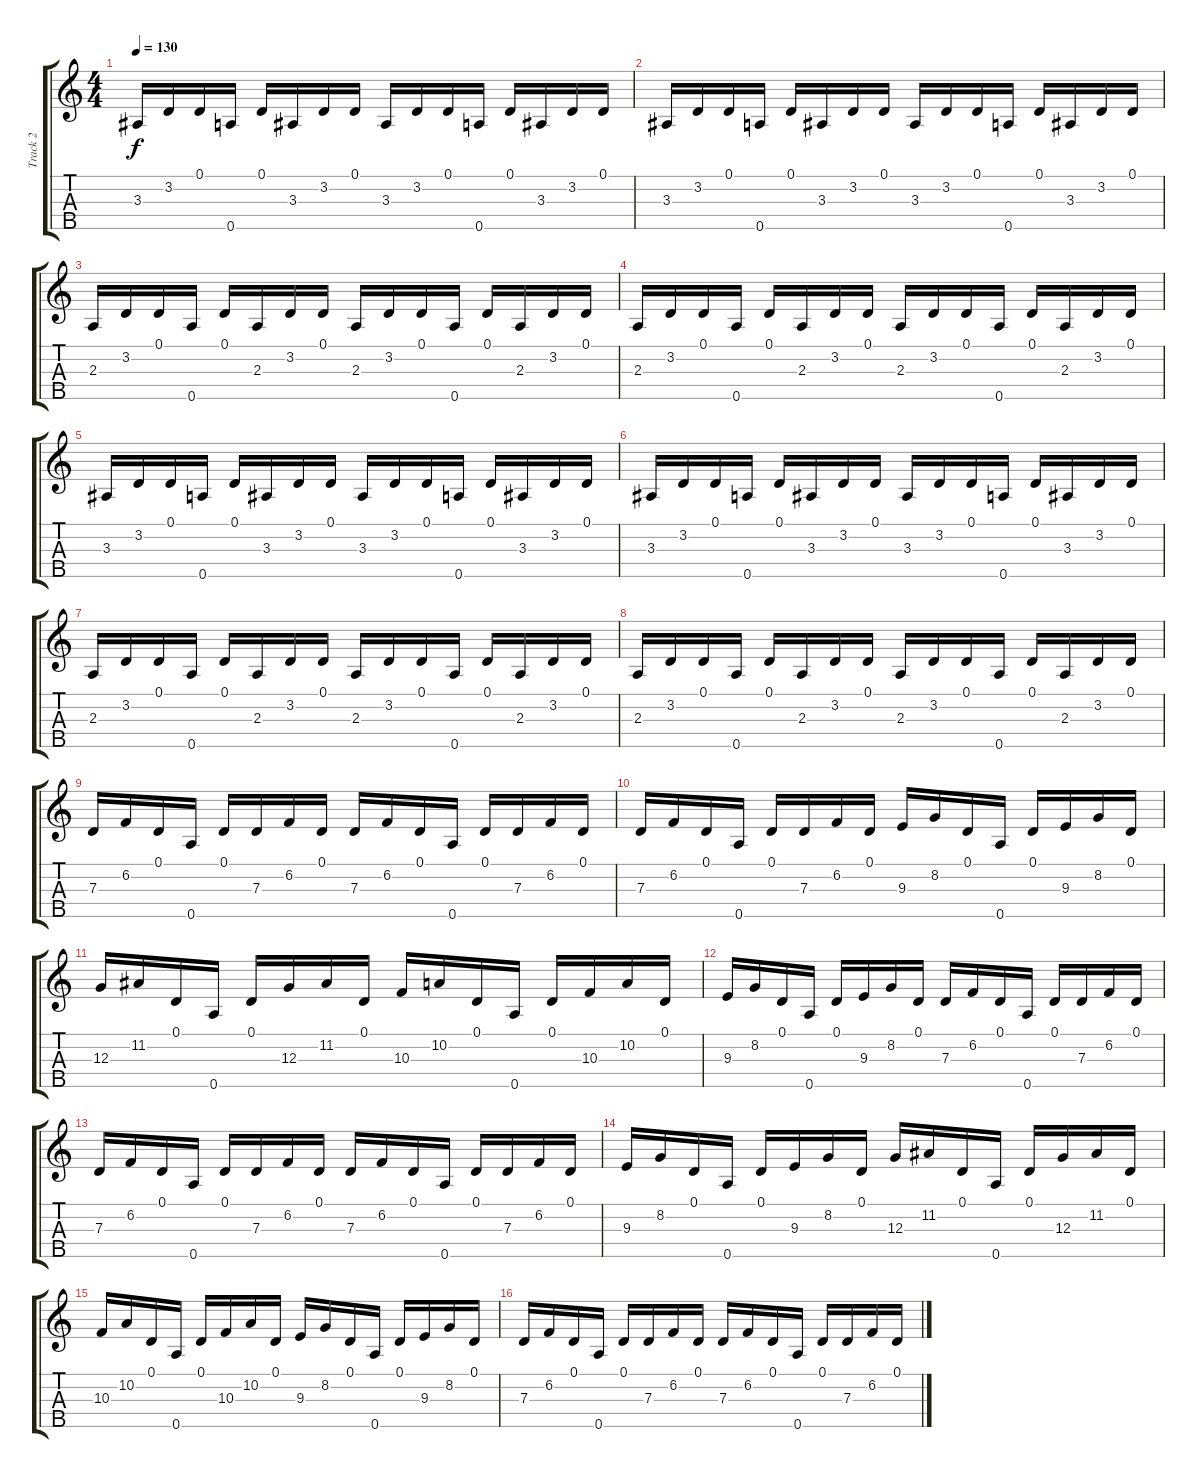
\track ("Track 2" "Track 2") {instrument banjo}
\staff {score tabs}
\tuning (D3 B2 G2 D2 A2) {hide}
\displaytranspose 12
\ts (4 4)
\tempo 130
\clef g2
\ks c
3.3.16{dy f} 3.2.16 0.1.16 0.5.16 0.1.16 3.3.16 3.2.16 0.1.16 3.3.16 3.2.16 0.1.16 0.5.16 0.1.16 3.3.16 3.2.16 0.1.16 |
3.3.16 3.2.16 0.1.16 0.5.16 0.1.16 3.3.16 3.2.16 0.1.16 3.3.16 3.2.16 0.1.16 0.5.16 0.1.16 3.3.16 3.2.16 0.1.16 |
2.3.16 3.2.16 0.1.16 0.5.16 0.1.16 2.3.16 3.2.16 0.1.16 2.3.16 3.2.16 0.1.16 0.5.16 0.1.16 2.3.16 3.2.16 0.1.16 |
2.3.16 3.2.16 0.1.16 0.5.16 0.1.16 2.3.16 3.2.16 0.1.16 2.3.16 3.2.16 0.1.16 0.5.16 0.1.16 2.3.16 3.2.16 0.1.16 |
3.3.16 3.2.16 0.1.16 0.5.16 0.1.16 3.3.16 3.2.16 0.1.16 3.3.16 3.2.16 0.1.16 0.5.16 0.1.16 3.3.16 3.2.16 0.1.16 |
3.3.16 3.2.16 0.1.16 0.5.16 0.1.16 3.3.16 3.2.16 0.1.16 3.3.16 3.2.16 0.1.16 0.5.16 0.1.16 3.3.16 3.2.16 0.1.16 |
2.3.16 3.2.16 0.1.16 0.5.16 0.1.16 2.3.16 3.2.16 0.1.16 2.3.16 3.2.16 0.1.16 0.5.16 0.1.16 2.3.16 3.2.16 0.1.16 |
2.3.16 3.2.16 0.1.16 0.5.16 0.1.16 2.3.16 3.2.16 0.1.16 2.3.16 3.2.16 0.1.16 0.5.16 0.1.16 2.3.16 3.2.16 0.1.16 |
7.3.16 6.2.16 0.1.16 0.5.16 0.1.16 7.3.16 6.2.16 0.1.16 7.3.16 6.2.16 0.1.16 0.5.16 0.1.16 7.3.16 6.2.16 0.1.16 |
7.3.16 6.2.16 0.1.16 0.5.16 0.1.16 7.3.16 6.2.16 0.1.16 9.3.16 8.2.16 0.1.16 0.5.16 0.1.16 9.3.16 8.2.16 0.1.16 |
12.3.16 11.2.16 0.1.16 0.5.16 0.1.16 12.3.16 11.2.16 0.1.16 10.3.16 10.2.16 0.1.16 0.5.16 0.1.16 10.3.16 10.2.16 0.1.16 |
9.3.16 8.2.16 0.1.16 0.5.16 0.1.16 9.3.16 8.2.16 0.1.16 7.3.16 6.2.16 0.1.16 0.5.16 0.1.16 7.3.16 6.2.16 0.1.16 |
7.3.16 6.2.16 0.1.16 0.5.16 0.1.16 7.3.16 6.2.16 0.1.16 7.3.16 6.2.16 0.1.16 0.5.16 0.1.16 7.3.16 6.2.16 0.1.16 |
9.3.16 8.2.16 0.1.16 0.5.16 0.1.16 9.3.16 8.2.16 0.1.16 12.3.16 11.2.16 0.1.16 0.5.16 0.1.16 12.3.16 11.2.16 0.1.16 |
10.3.16 10.2.16 0.1.16 0.5.16 0.1.16 10.3.16 10.2.16 0.1.16 9.3.16 8.2.16 0.1.16 0.5.16 0.1.16 9.3.16 8.2.16 0.1.16 |
7.3.16 6.2.16 0.1.16 0.5.16 0.1.16 7.3.16 6.2.16 0.1.16 7.3.16 6.2.16 0.1.16 0.5.16 0.1.16 7.3.16 6.2.16 0.1.16
